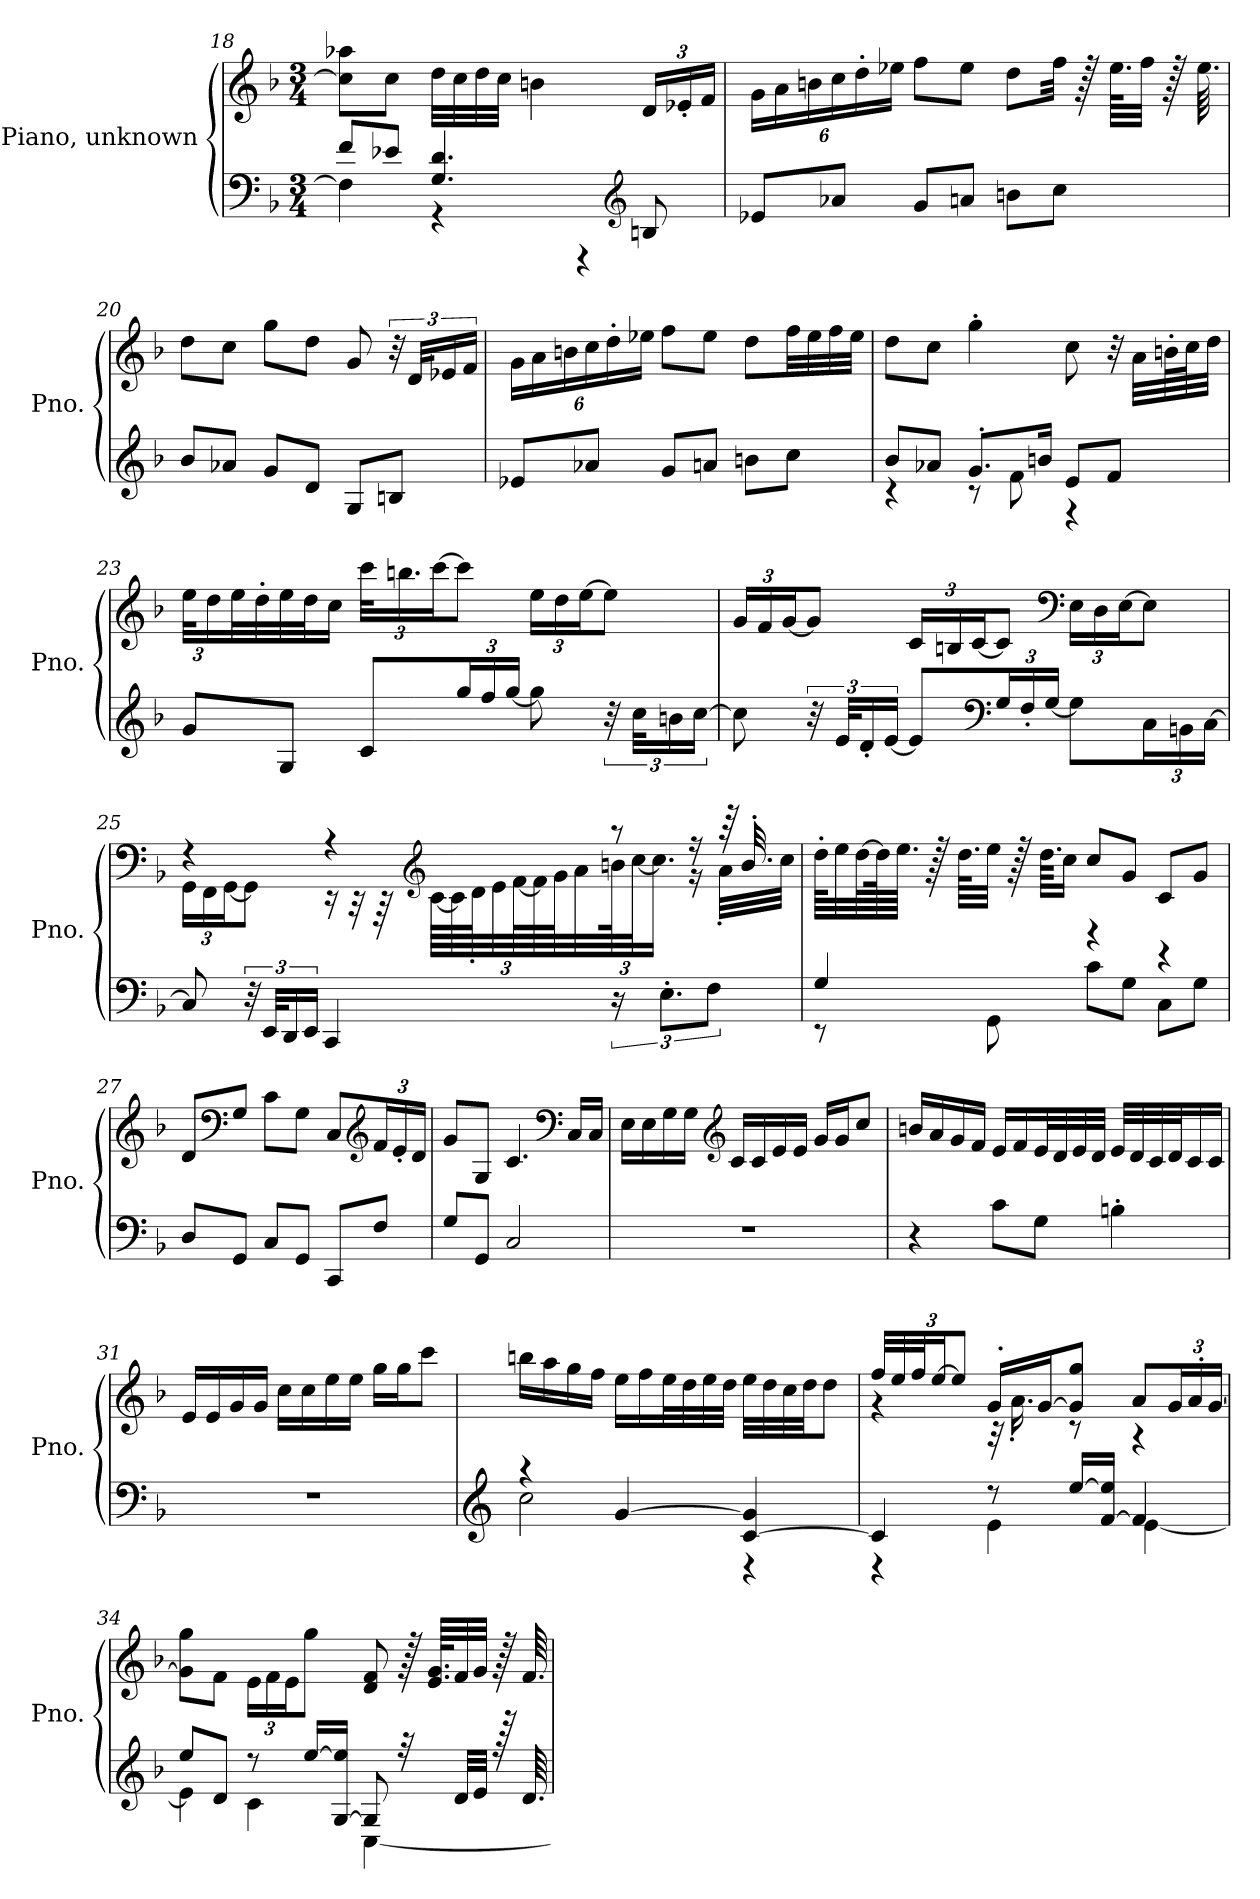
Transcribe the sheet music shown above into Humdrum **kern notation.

**kern	**kern
*part1	*part1
*staff2	*staff1
*I"Piano, unknown	*
*I'Pno.	*
!!LO:PB:g=z
*clefF4	*clefG2
*k[b-]	*k[b-]
*M3/4	*M3/4
=18	=18
*^	*
8f/L	4F\]	8cc\] 8aa-X\L
8e-X/J	.	8cc\J
4.G/ 4.d/	4r	32dd\LLL
.	.	32cc\
.	.	32dd\
.	.	32cc\JJJ
.	.	4bn\
.	4r	.
*clefG2	*	*
*	*	*Xbrackettup
8Bn/	.	24d/LL
.	.	24e-X'/
.	.	24f/JJ
*v	*v	*
=19	=19
8e-X/L	24g\LL
.	24a\
.	24bn\
8a-X/J	24cc\
.	24dd'\
.	24ee-X\JJ
8g/L	8ff\L
8an/J	8ee-\J
8bn\L	8dd\L
8cc\J	32ff\Jkk
.	128r
.	64.ee-\KLLL
.	32ff\JJJ
.	128r
.	64.ee-\
!!LO:LB:g=z
=20	=20
8b-/L	8dd\L
8a-X/J	8cc\J
8g/L	8gg\L
8d/J	8dd\J
8G/L	8g/
*	*brackettup
8Bn/J	48r
.	48d/KLL
.	24e-X/
.	24f/JJ
=21	=21
*	*Xbrackettup
8e-X/L	24g\LL
.	24a\
.	24bn\
8a-X/J	24cc\
.	24dd'\
.	24ee-X\JJ
8g/L	8ff\L
8an/J	8ee-\J
8bn\L	8dd\L
8cc\J	32ff\LL
.	32ee-\
.	32ff\
.	32ee-\JJJ
=22	=22
*^	*
8b-/L	4r	8dd\L
8a-X/J	.	8cc\J
8.g'/L	8r	4gg'\
.	8f\	.
16bn/Jk	.	.
8e/L	4r	8cc\
8f/J	.	32r
.	.	32a\LLL
.	.	64bn'\L
.	.	64cc\J
.	.	32dd\JJJ
*v	*v	*
!!LO:LB:g=z
=23	=23
8g/L	48ee\KLL
.	24dd\
.	32ee\L
.	32dd'\
8G/J	32ee\
.	32dd\J
.	16cc\JJ
8c/L	48ccc\KLL
.	24.bbn\
.	[24ccc\J
*Xbrackettup	*
24gg/L	8ccc\J]
24ff/	.
[24gg/JJ	.
8gg\]	24ee\LL
.	24dd\
.	[24ee\J
*brackettup	*
48r	8ee\J]
48cc\KLL	.
24bn\	.
[24cc\JJ	.
=24	=24
8cc\]	24g/LL
.	24f/
.	[24g/J
48r	8g/J]
48e/KLL	.
24d'/	.
[24e/JJ	.
8e/L]	24c/LL
.	24Bn/
.	[24c/J
*clefF4	*
*Xbrackettup	*
24G/L	8c/J]
24F'/	.
[24G/JJ	.
*	*clefF4
8G\L]	24E\LL
.	24D\
.	[24E\J
24C\L	8E\J]
24BBn\	.
[24C\JJ	.
!!LO:LB:g=z
=25	=25
*	*^
8C/]	4r	24GG\LL
.	.	24FF\
.	.	[24GG\J
*brackettup	*	*
48r	.	8GG\J]
48EE/KLL	.	.
24DD/	.	.
24EE/JJ	.	.
4CC/	4r	16r
.	.	32r
.	.	64r
*	*clefG2	*
.	.	[64c\LLLL
.	.	64c\]
.	.	64d'\J
.	.	48e\
.	.	[96f\L
.	.	64f\]
.	.	64g\J
.	.	32a\
24r	8r	96bn\K
.	.	[48cc\J
.	.	16.cc\JJ]
12.E'\L	.	.
.	16r	16r
12F\J	.	.
.	64r	32a'\LLL
.	32.b'/	.
.	.	32cc\JJJ
*	*v	*v
!!LO:LB:g=z
=26	=26
*^	*
4G/	8r	64dd'\KLLL
.	.	32ee\
.	.	[64dd\L
.	.	128dd\K]
.	.	64.ee\JJJJ
.	.	128r
.	.	64.dd\KLLL
.	8GG\	32ee\JJJ
.	.	128r
.	.	64.dd\KKLL
.	.	16cc\JJ
4r	8c\L	8cc/L
.	8G\J	8g/J
4r	8C\L	8c/L
.	8G\J	8g/J
*v	*v	*
=27	=27
8D/L	8d/L
*	*clefF4
8GG/J	8G/J
8C/L	8c\L
8GG/J	8G\J
8CC/L	8C/L
*	*clefG2
8F/J	24f/L
.	24e'/
.	24d/JJ
=28	=28
8G/L	8g/L
8GG/J	8G/J
2C/	4.c/
*	*clefF4
.	16C/LL
.	16C/JJ
!!LO:LB:g=z
=29	=29
2.r	16E\LL
.	16E\
.	16G\
.	16G\JJ
*	*clefG2
.	16c/LL
.	16c/
.	16e/
.	16e/JJ
.	16g/LL
.	16g/J
.	8cc/J
=30	=30
4r	16bn/LL
.	16a/
.	16g/
.	16f/JJ
8c\L	16e/LL
.	16f/
8G\J	32e/L
.	32d/
.	32e/
.	32d/JJJ
4Bn'\	32e/LLL
.	32d/
.	32c/
.	32d/J
.	16c/
.	16c/JJ
=31	=31
2.r	16e/LL
.	16e/
.	16g/
.	16g/JJ
.	16cc\LL
.	16cc\
.	16ee\
.	16ee\JJ
.	16gg\LL
.	16gg\J
.	8ccc\J
!!LO:PB:g=z
=32	=32
*clefG2	*
*^	*
4r	2cc\	16bbn\LL
.	.	16aa\
.	.	16gg\
.	.	16ff\JJ
[4g/	.	16ee\LL
.	.	16ff\
.	.	32ee\L
.	.	32dd\
.	.	32ee\
.	.	32dd\JJJ
[4c/ 4g/]	4r	32ee\LLL
.	.	32dd\
.	.	32cc\
.	.	32dd\JJ
.	.	8dd\J
=33	=33	=33
*	*	*^
4c/]	4r	32ff/LLL	4r
.	.	32ee/	.
.	.	48ff/J	.
.	.	[24ee/J	.
.	.	8ee/J]	.
8r	4e\	16g'/LL	32r
.	.	.	16.a'\
.	.	[16g/J	.
[16ee/LL	.	8g/] 8gg/J	8r
[16f/ 16ee/]JJ	.	.	.
4f/]	[4e\	8a/L	4r
.	.	24g/L	.
.	.	24a'/	.
.	.	[24g/JJ	.
*	*	*v	*v
!!LO:LB:g=z
=34	=34	=34
8ee/L	4e\]	8g\] 8gg\L
8d/J	.	8f\J
8r	4c\	24e\LL
.	.	24f\
.	.	24e\J
[16ee/LL	.	8gg\J
[16G/ 16ee/]JJ	.	.
8G/]	[4C\	8d/ 8f/
32r	.	128r
.	.	64.e/ 64.g/KLLL
32d/LLL	.	32f/
32e/JJJ	.	32g/JJJ
128r	.	128r
64.d/	.	64.f/
*v	*v	*
=	=
*-	*-
